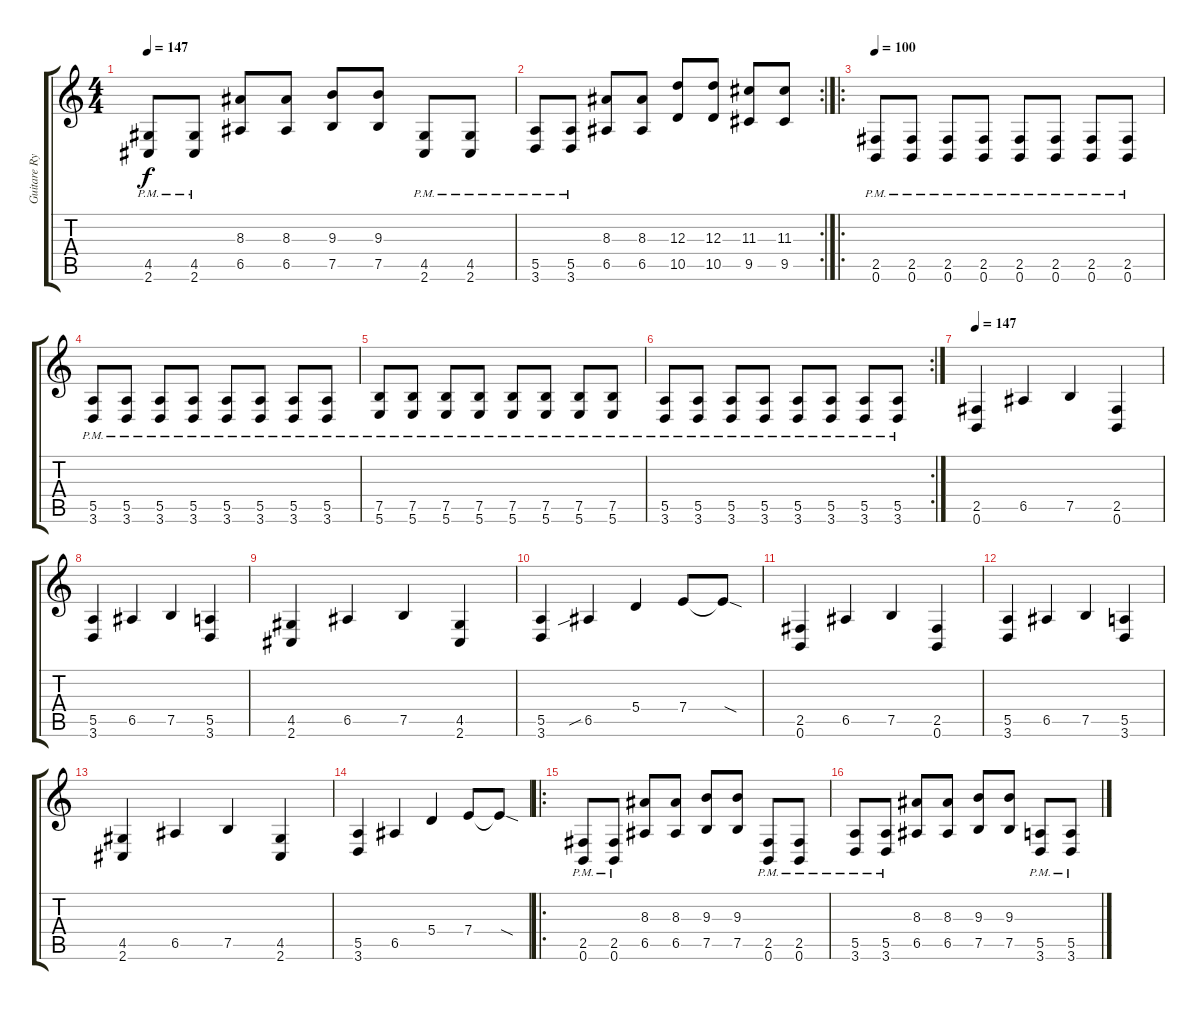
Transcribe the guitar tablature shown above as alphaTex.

\track ("Guitare Rythmique" "Guitare Ry") {instrument distortionguitar}
\staff {score tabs}
\tuning (B3 Gb3 D3 A2 E2 B1) {hide}
\ts (4 4)
\tempo 147
\clef g2
\ks c
(4.5{pm} 2.6{pm}).8{dy f} (4.5{pm} 2.6{pm}).8 (8.3 6.5).8 (8.3 6.5).8 (9.3 7.5).8 (9.3 7.5).8 (4.5{pm} 2.6{pm}).8 (4.5{pm} 2.6{pm}).8 |
\rc 2
(5.5{pm} 3.6{pm}).8 (5.5{pm} 3.6{pm}).8 (8.3 6.5).8 (8.3 6.5).8 (12.3 10.5).8 (12.3 10.5).8 (11.3 9.5).8 (11.3 9.5).8 |
\ro
\tempo 100
(2.5{pm} 0.6{pm}).8 (2.5{pm} 0.6{pm}).8 (2.5{pm} 0.6{pm}).8 (2.5{pm} 0.6{pm}).8 (2.5{pm} 0.6{pm}).8 (2.5{pm} 0.6{pm}).8 (2.5{pm} 0.6{pm}).8 (2.5{pm} 0.6{pm}).8 |
(5.5{pm} 3.6{pm}).8 (5.5{pm} 3.6{pm}).8 (5.5{pm} 3.6{pm}).8 (5.5{pm} 3.6{pm}).8 (5.5{pm} 3.6{pm}).8 (5.5{pm} 3.6{pm}).8 (5.5{pm} 3.6{pm}).8 (5.5{pm} 3.6{pm}).8 |
(7.5{pm} 5.6{pm}).8 (7.5{pm} 5.6{pm}).8 (7.5{pm} 5.6{pm}).8 (7.5{pm} 5.6{pm}).8 (7.5{pm} 5.6{pm}).8 (7.5{pm} 5.6{pm}).8 (7.5{pm} 5.6{pm}).8 (7.5{pm} 5.6{pm}).8 |
\rc 2
(5.5{pm} 3.6{pm}).8 (5.5{pm} 3.6{pm}).8 (5.5{pm} 3.6{pm}).8 (5.5{pm} 3.6{pm}).8 (5.5{pm} 3.6{pm}).8 (5.5{pm} 3.6{pm}).8 (5.5{pm} 3.6{pm}).8 (5.5{pm} 3.6{pm}).8 |
\tempo 147
(2.5 0.6).4 6.5.4 7.5.4 (2.5 0.6).4 |
(5.5 3.6).4 6.5.4 7.5.4 (5.5 3.6).4 |
(4.5 2.6).4 6.5.4 7.5.4 (4.5 2.6).4 |
(5.5 3.6).4 6.5{sib}.4 5.4.4 7.4.8 7.4{sod t}.8 |
(2.5 0.6).4 6.5.4 7.5.4 (2.5 0.6).4 |
(5.5 3.6).4 6.5.4 7.5.4 (5.5 3.6).4 |
(4.5 2.6).4 6.5.4 7.5.4 (4.5 2.6).4 |
(5.5 3.6).4 6.5.4 5.4.4 7.4.8 7.4{sod t}.8 |
\ro
(2.5{pm} 0.6{pm}).8 (2.5{pm} 0.6{pm}).8 (8.3 6.5).8 (8.3 6.5).8 (9.3 7.5).8 (9.3 7.5).8 (2.5{pm} 0.6{pm}).8 (2.5{pm} 0.6{pm}).8 |
(5.5{pm} 3.6{pm}).8 (5.5{pm} 3.6{pm}).8 (8.3 6.5).8 (8.3 6.5).8 (9.3 7.5).8 (9.3 7.5).8 (5.5{pm} 3.6{pm}).8 (5.5{pm} 3.6{pm}).8
